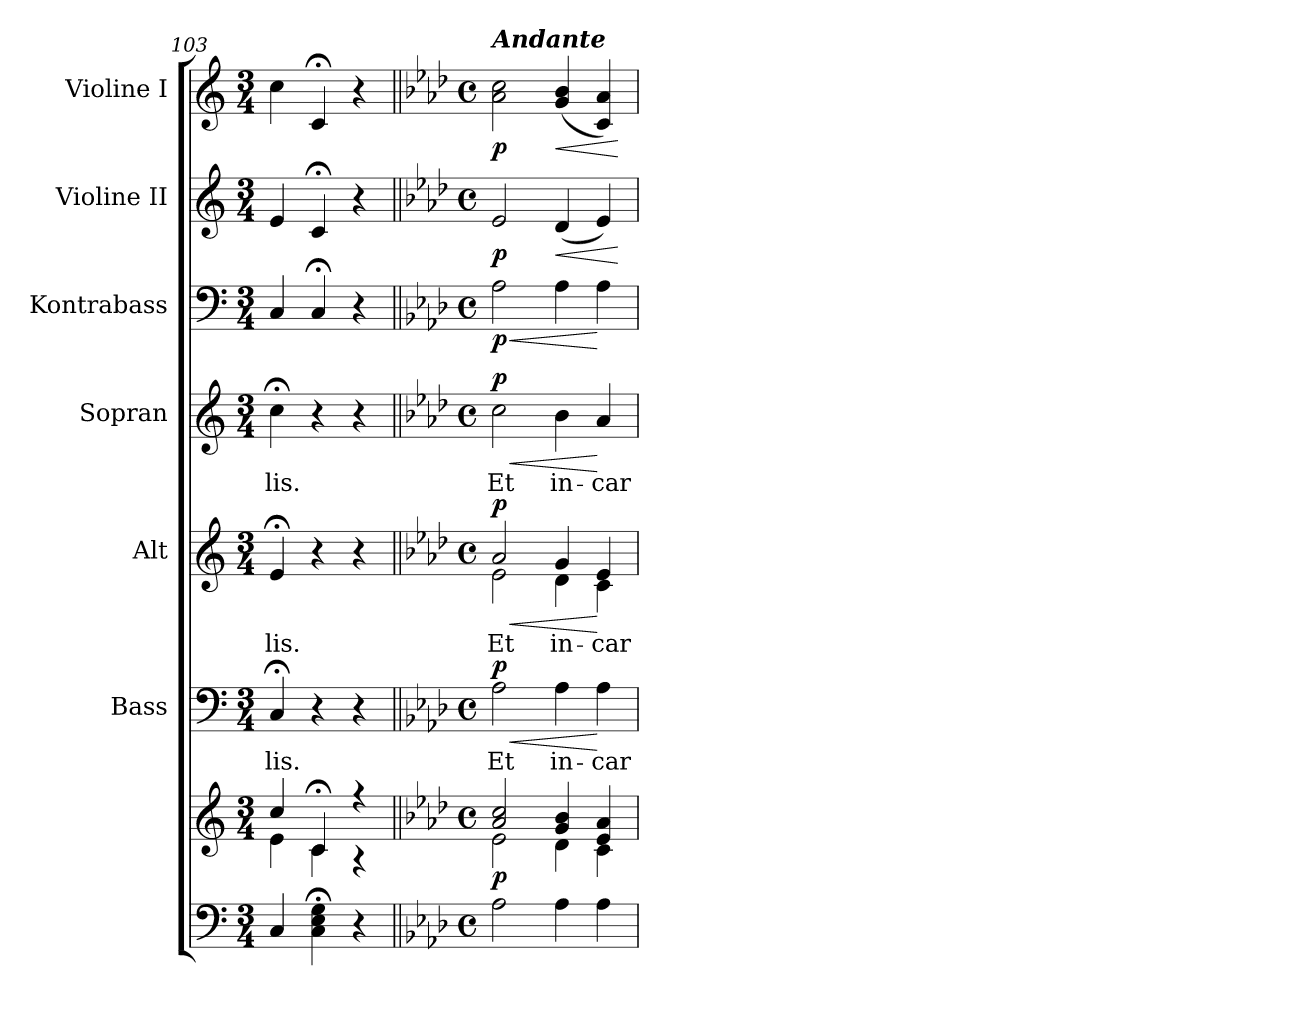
**kern	**kern	**dynam	**kern	**text	**dynam	**kern	**text	**dynam	**kern	**text	**dynam	**kern	**dynam	**kern	**dynam	**kern	**dynam
*part7	*part7	*part7	*part6	*part6	*part6	*part5	*part5	*part5	*part4	*part4	*part4	*part3	*part3	*part2	*part2	*part1	*part1
*staff8	*staff7	*staff7/8	*staff6	*staff6	*staff6	*staff5	*staff5	*staff5	*staff4	*staff4	*staff4	*staff3	*staff3	*staff2	*staff2	*staff1	*staff1
*	*	*	*I"Bass	*	*	*I"Alt	*	*	*I"Sopran	*	*	*I"Kontrabass	*	*I"Violine II	*	*I"Violine I	*
*	*	*	*I'B.	*	*	*I'A.	*	*	*I'S.	*	*	*I'Kb.	*	*I'Vl. II	*	*I'Vl. I	*
*clefF4	*clefG2	*	*clefF4	*	*	*clefG2	*	*	*clefG2	*	*	*clefF4	*	*clefG2	*	*clefG2	*
*	*	*	*	*	*	*	*	*	*	*	*	*ITrd7c12	*	*	*	*	*
*k[]	*k[]	*	*k[]	*	*	*k[]	*	*	*k[]	*	*	*k[]	*	*k[]	*	*k[]	*
*C:	*C:	*	*C:	*	*	*C:	*	*	*C:	*	*	*C:	*	*C:	*	*C:	*
*M3/4	*M3/4	*	*M3/4	*	*	*M3/4	*	*	*M3/4	*	*	*M3/4	*	*M3/4	*	*M3/4	*
=103	=103	=103	=103	=103	=103	=103	=103	=103	=103	=103	=103	=103	=103	=103	=103	=103	=103
*	*^	*	*	*	*	*	*	*	*	*	*	*	*	*	*	*	*
!	!	!	!	!	!LO:LY:b	!	!	!LO:LY:b	!	!	!LO:LY:b	!	!	!	!	!	!	!
4C/	4cc/	4e\	.	4C;</	-lis.	.	4e;</	-lis.	.	4cc;<\	-lis.	.	4CC/	.	4e/	.	4cc\	.
4C\; 4E\; 4G\;	4c;</	4c\	.	4r	.	.	4r	.	.	4r	.	.	4CC;</	.	4c;</	.	4c;</	.
4r	4r	4r	.	4r	.	.	4r	.	.	4r	.	.	4r	.	4r	.	4r	.
=104||	=104||	=104||	=104||	=104||	=104||	=104||	=104||	=104||	=104||	=104||	=104||	=104||	=104||	=104||	=104||	=104||	=104||	=104||
*k[b-e-a-d-]	*k[b-e-a-d-]	*	*	*k[b-e-a-d-]	*	*	*k[b-e-a-d-]	*	*	*k[b-e-a-d-]	*	*	*k[b-e-a-d-]	*	*k[b-e-a-d-]	*	*k[b-e-a-d-]	*
*A-:	*A-:	*	*	*A-:	*	*	*A-:	*	*	*A-:	*	*	*A-:	*	*A-:	*	*A-:	*
*M4/4	*M4/4	*	*	*M4/4	*	*	*M4/4	*	*	*M4/4	*	*	*M4/4	*	*M4/4	*	*M4/4	*
*met(c)	*met(c)	*	*	*met(c)	*	*	*met(c)	*	*	*met(c)	*	*	*met(c)	*	*met(c)	*	*met(c)	*
!	!	!	!	!	!	!	!	!	!	!	!	!	!	!	!	!	!LO:TX:a:Bi:t=Andante	!
!	!	!	!LO:DY:b	!	!LO:LY:b	!LO:HP:b	!	!LO:LY:b	!LO:HP:b	!	!LO:LY:b	!LO:HP:b	!	!LO:HP:b	!	!	!	!
*	*	*	*	*	*	*	*^	*	*	*	*	*	*	*	*	*	*	*
!	!	!	!	!	!	!LO:DY:n=1:a	!	!	!	!LO:DY:n=1:a	!	!	!LO:DY:n=1:a	!	!LO:DY:n=1:b	!	!LO:DY:b	!	!LO:DY:b
2A-\	2a-/ 2cc/	2e-\	p	2A-\	Et	< p	2a-/	2e-\	Et	< p	2cc\	Et	< p	2AA-\	< p	2e-/	p	2a-\ 2cc\	p
!	!	!	!	!	!LO:LY:b	!	!	!	!LO:LY:b	!	!	!LO:LY:b	!	!	!	!	!LO:HP:b	!	!LO:HP:b
4A-\	4g/ 4b-/	4d-\	.	4A-\	in-	.	4g/	4d-\	in-	.	4b-\	in-	.	4AA-\	.	(<4d-/	<	(<4g/ 4b-/	<
!	!	!	!	!	!LO:LY:b	!	!	!	!LO:LY:b	!	!	!LO:LY:b	!	!	!	!	!	!	!
4A-\	4e-/ 4a-/	4c\	.	4A-\	-car-	[	4e-/	4c\	-car-	[	4a-/	-car-	[	4AA-\	[	4e-/)	.	4c/ 4a-/)	.
*	*v	*v	*	*	*	*	*v	*v	*	*	*	*	*	*	*	*	*	*	*
.	.	.	.	.	.	.	.	.	.	.	.	.	.	.	[	.	[
=	=	=	=	=	=	=	=	=	=	=	=	=	=	=	=	=	=
*-	*-	*-	*-	*-	*-	*-	*-	*-	*-	*-	*-	*-	*-	*-	*-	*-	*-
